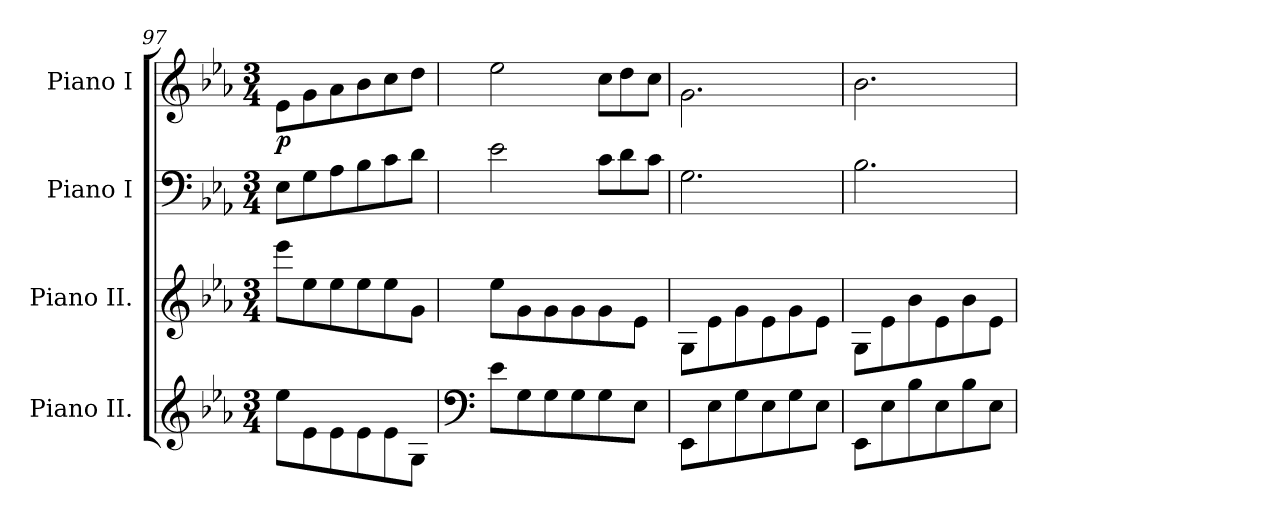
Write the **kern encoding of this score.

**kern	**kern	**kern	**kern	**dynam
*part4	*part3	*part2	*part1	*part1
*staff4	*staff3	*staff2	*staff1	*staff1
*I"Piano II.	*I"Piano II.	*I"Piano I	*I"Piano I	*
*clefG2	*clefG2	*clefF4	*clefG2	*
*k[b-e-a-]	*k[b-e-a-]	*k[b-e-a-]	*k[b-e-a-]	*
*M3/4	*M3/4	*M3/4	*M3/4	*
=97	=97	=97	=97	=97
8ee-\L	8eee-\L	8E-\L	8e-\L	p
8e-\	8ee-\	8G\	8g\	.
8e-\	8ee-\	8A-\	8a-\	.
8e-\	8ee-\	8B-\	8b-\	.
8e-\	8ee-\	8c\	8cc\	.
8G\J	8g\J	8d\J	8dd\J	.
=98	=98	=98	=98	=98
*clefF4	*	*	*	*
8e-\L	8ee-\L	2e-\	2ee-\	.
8G\	8g\	.	.	.
8G\	8g\	.	.	.
8G\	8g\	.	.	.
*	*	*Xtuplet	*Xtuplet	*
8G\	8g\	12c\L	12cc\L	.
.	.	12d\	12dd\	.
8E-\J	8e-\J	.	.	.
.	.	12c\J	12cc\J	.
=99	=99	=99	=99	=99
8EE-\L	8G\L	2.G\	2.g\	.
8E-\	8e-\	.	.	.
8G\	8g\	.	.	.
8E-\	8e-\	.	.	.
8G\	8g\	.	.	.
8E-\J	8e-\J	.	.	.
=100	=100	=100	=100	=100
8EE-\L	8G\L	2.B-\	2.b-\	.
8E-\	8e-\	.	.	.
8B-\	8b-\	.	.	.
8E-\	8e-\	.	.	.
8B-\	8b-\	.	.	.
8E-\J	8e-\J	.	.	.
=	=	=	=	=
*-	*-	*-	*-	*-
